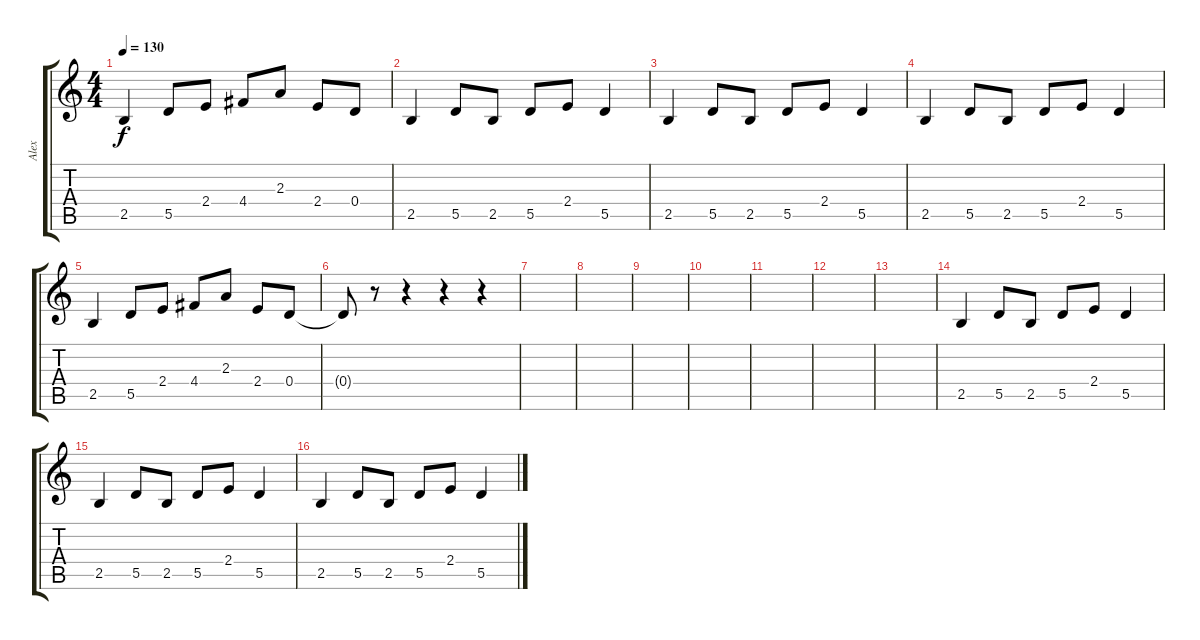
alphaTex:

\track ("Alex" "Alex") {instrument overdrivenguitar}
\staff {score tabs}
\tuning (E4 B3 G3 D3 A2 E2) {hide}
\ts (4 4)
\tempo 130
\clef g2
\ks c
2.5.4{dy f} 5.5.8 2.4.8 4.4.8 2.3.8 2.4.8 0.4.8 |
2.5.4 5.5.8 2.5.8 5.5.8 2.4.8 5.5.4 |
2.5.4 5.5.8 2.5.8 5.5.8 2.4.8 5.5.4 |
2.5.4 5.5.8 2.5.8 5.5.8 2.4.8 5.5.4 |
2.5.4 5.5.8 2.4.8 4.4.8 2.3.8 2.4.8 0.4.8 |
0.4{t}.8 r.8 r.4 r.4 r.4 |
|
|
|
|
|
|
|
2.5.4 5.5.8 2.5.8 5.5.8 2.4.8 5.5.4 |
2.5.4 5.5.8 2.5.8 5.5.8 2.4.8 5.5.4 |
2.5.4 5.5.8 2.5.8 5.5.8 2.4.8 5.5.4
